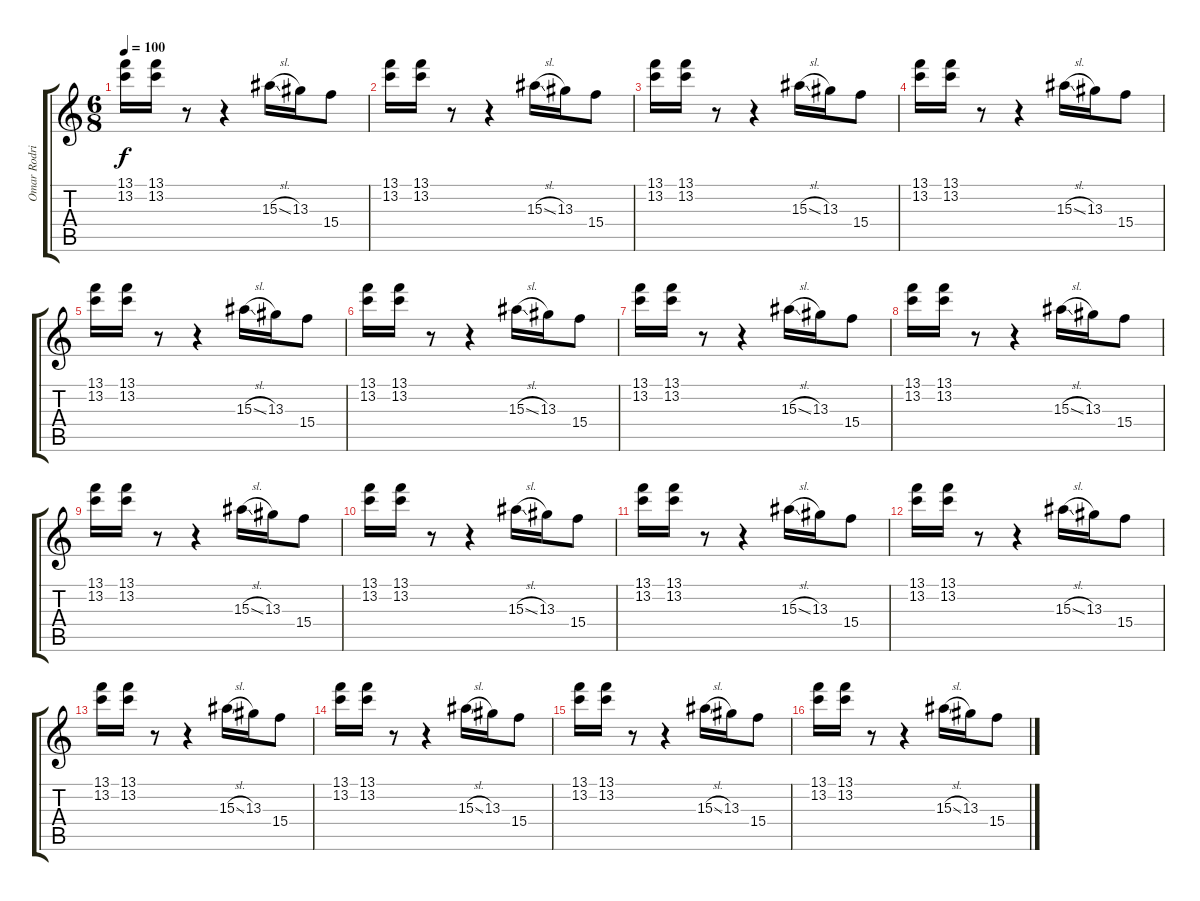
\track ("Omar Rodriguez-Lopez" "Omar Rodri") {instrument distortionguitar}
\staff {score tabs}
\tuning (E4 B3 G3 D3 A2 E2) {hide}
\ts (6 8)
\tempo 100
\clef g2
\ks c
(13.1 13.2).16{dy f} (13.1 13.2).16 r.8 r.4 15.3{sl}.16 13.3.16 15.4.8 |
(13.1 13.2).16 (13.1 13.2).16 r.8 r.4 15.3{sl}.16 13.3.16 15.4.8 |
(13.1 13.2).16 (13.1 13.2).16 r.8 r.4 15.3{sl}.16 13.3.16 15.4.8 |
(13.1 13.2).16 (13.1 13.2).16 r.8 r.4 15.3{sl}.16 13.3.16 15.4.8 |
(13.1 13.2).16 (13.1 13.2).16 r.8 r.4 15.3{sl}.16 13.3.16 15.4.8 |
(13.1 13.2).16 (13.1 13.2).16 r.8 r.4 15.3{sl}.16 13.3.16 15.4.8 |
(13.1 13.2).16 (13.1 13.2).16 r.8 r.4 15.3{sl}.16 13.3.16 15.4.8 |
(13.1 13.2).16 (13.1 13.2).16 r.8 r.4 15.3{sl}.16 13.3.16 15.4.8 |
(13.1 13.2).16 (13.1 13.2).16 r.8 r.4 15.3{sl}.16 13.3.16 15.4.8 |
(13.1 13.2).16 (13.1 13.2).16 r.8 r.4 15.3{sl}.16 13.3.16 15.4.8 |
(13.1 13.2).16 (13.1 13.2).16 r.8 r.4 15.3{sl}.16 13.3.16 15.4.8 |
(13.1 13.2).16 (13.1 13.2).16 r.8 r.4 15.3{sl}.16 13.3.16 15.4.8 |
(13.1 13.2).16 (13.1 13.2).16 r.8 r.4 15.3{sl}.16 13.3.16 15.4.8 |
(13.1 13.2).16 (13.1 13.2).16 r.8 r.4 15.3{sl}.16 13.3.16 15.4.8 |
(13.1 13.2).16 (13.1 13.2).16 r.8 r.4 15.3{sl}.16 13.3.16 15.4.8 |
(13.1 13.2).16 (13.1 13.2).16 r.8 r.4 15.3{sl}.16 13.3.16 15.4.8
